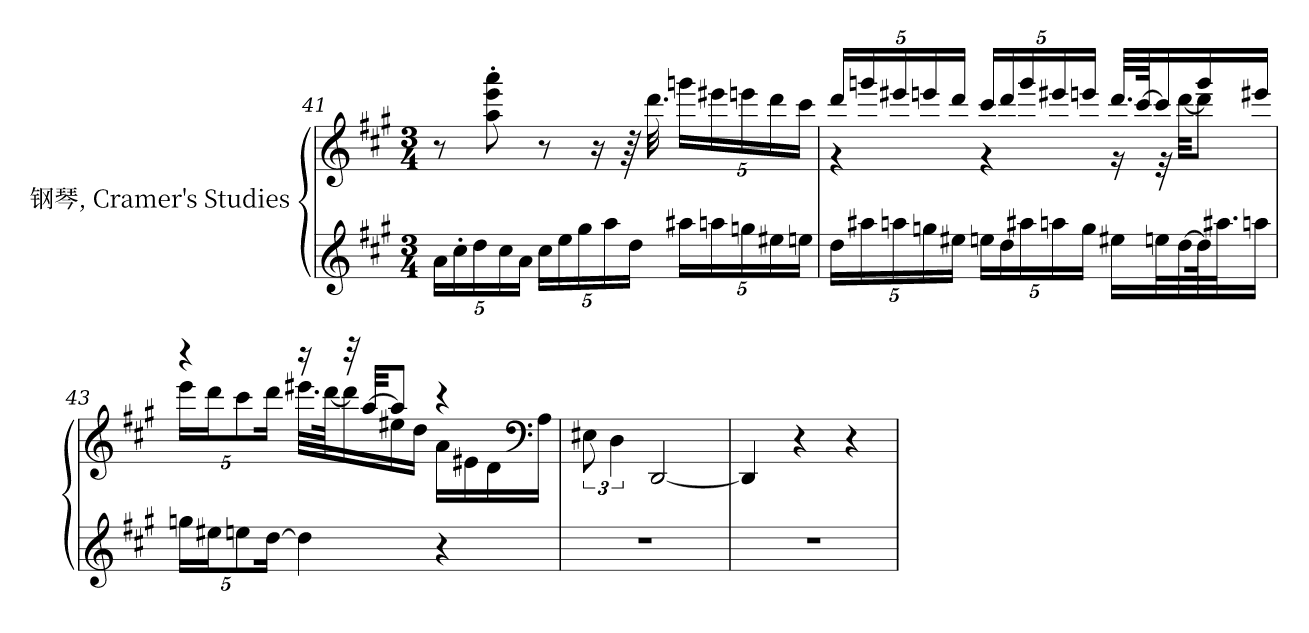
**kern	**kern
*part1	*part1
*staff2	*staff1
*I"钢琴, Cramer's Studies	*
!!LO:LB:g=z
*clefG2	*clefG2
*k[f#c#g#]	*k[f#c#g#]
*M3/4	*M3/4
*Xbrackettup	*
=41	=41
20a\LL	8r
20cc#'\	.
20dd\	.
.	8aa\' 8eee\' 8aaa\'
20cc#\	.
20a\JJ	.
20cc#\LL	8r
20ee\	.
20gg#\	.
.	16r
20aa\	.
.	64r
20dd\JJ	.
.	32.ddd\
*	*Xbrackettup
20aa#X\LL	20gggn\LL
20aan\	20eee#X\
20ggn\	20eeen\
20ee#X\	20ddd\
20een\JJ	20ccc#\JJ
!!LO:LB:g=z
=42	=42
*	*^
20dd\LL	20ddd/LL	4r
20aa#X\	20gggn/	.
20aan\	20eee#X/	.
20ggn\	20eeen/	.
20ee#X\JJ	20ddd/JJ	.
20een\LL	20ccc#/LL	4r
20dd\	20ddd/	.
20aa#X\	20ggg/	.
20aan\	20eee#X/	.
20gg\JJ	20eeen/JJ	.
16ee#X\LL	32.ddd/LLL	16r
.	[64ccc#/JK	.
32een\L	16ccc#/]	32r
[32dd\	.	[32ddd\KKL
64dd\K]	16ggg/	8ddd\J]
32.aa#X\J	.	.
16aan\JJ	16eee#X/JJ	.
!!LO:LB:g=z	!!
=43	=43	=43
20ggn\LL	4r	20eee\LL
20ee#X\J	.	20ddd\J
10een\	.	10ccc#\
[20dd\Jk	.	20ddd\Jk
4dd\]	16r	32.eee#X\LLL
.	.	[64ddd\JK
.	32r	16ddd\]
.	[32aa/KKL	.
.	8aa/J]	16ee#X\
.	.	16dd\JJ
4r	4r	16a\LL
.	.	16e#X\
.	.	16d\
*	*clefF4	*
.	.	16A\JJ
*	*v	*v
=44	=44
*	*brackettup
2.r	12E#X\
.	6D\
.	[2DD/
=45	=45
2.r	4DD/]
.	4r
.	4r
=	=
*-	*-
